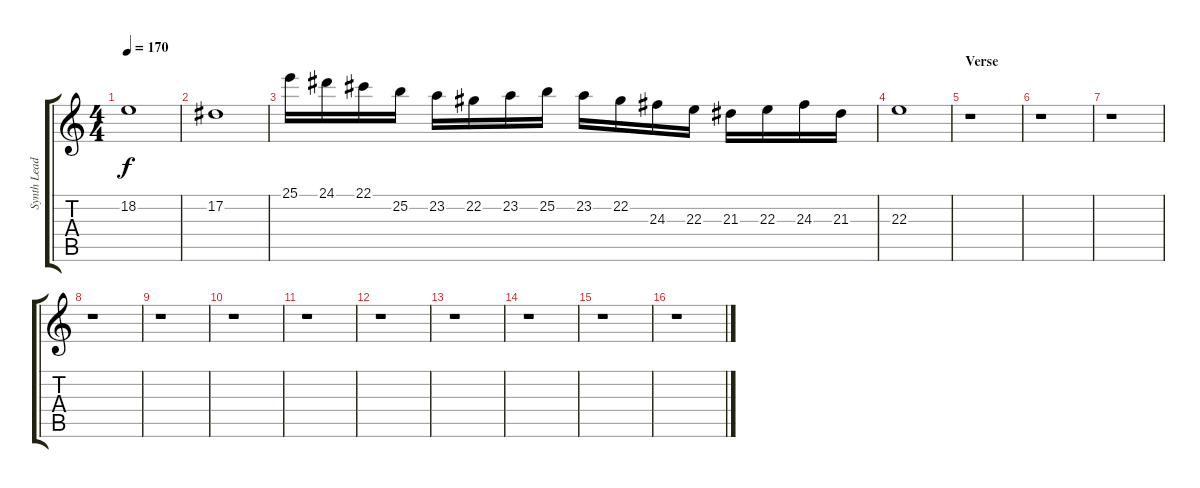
\track ("Synth Lead" "Synth Lead") {instrument lead2sawtooth}
\staff {score tabs}
\tuning (Eb4 Bb3 Gb3 Db3 Ab2 Eb2) {hide}
\ts (4 4)
\tempo 170
\clef g2
\ks c
18.2.1{dy f} |
17.2.1 |
25.1.16 24.1.16 22.1.16 25.2.16 23.2.16 22.2.16 23.2.16 25.2.16 23.2.16 22.2.16 24.3.16 22.3.16 21.3.16 22.3.16 24.3.16 21.3.16 |
22.3.1 |
\section ("" "Verse")
r.1 |
r.1 |
r.1 |
r.1 |
r.1 |
r.1 |
r.1 |
r.1 |
r.1 |
r.1 |
r.1 |
r.1
